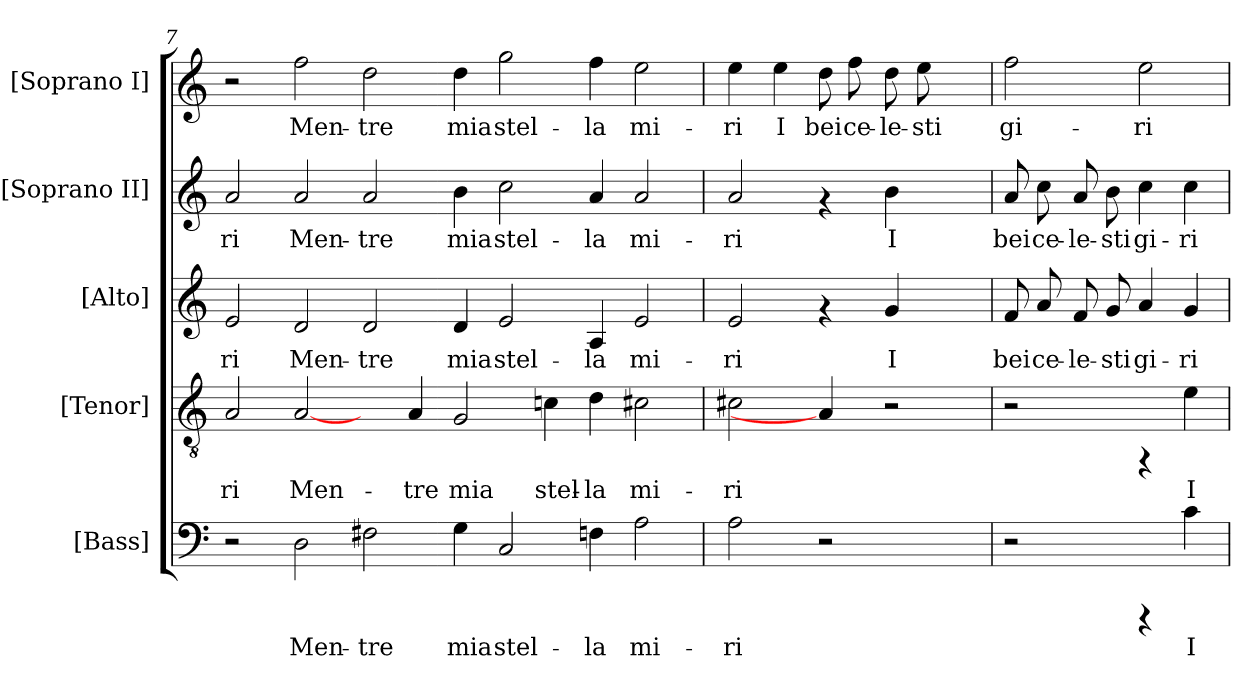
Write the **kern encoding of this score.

**kern	**text	**kern	**text	**kern	**text	**kern	**text	**kern	**text
*part5	*part5	*part4	*part4	*part3	*part3	*part2	*part2	*part1	*part1
*staff5	*staff5	*staff4	*staff4	*staff3	*staff3	*staff2	*staff2	*staff1	*staff1
*I"[Bass]	*	*I"[Tenor]	*	*I"[Alto]	*	*I"[Soprano II]	*	*I"[Soprano I]	*
*clefF4	*	*clefGv2	*	*clefG2	*	*clefG2	*	*clefG2	*
*k[]	*	*k[]	*	*k[]	*	*k[]	*	*k[]	*
*C:	*	*C:	*	*C:	*	*C:	*	*C:	*
=7	=7	=7	=7	=7	=7	=7	=7	=7	=7
!	!	!	!LO:LY:b:cj	!	!LO:LY:b:cj	!	!LO:LY:b:cj	!	!
2r	.	2A/	-ri	2e/	-ri	2a/	-ri	2r	.
!	!LO:LY:b:cj	!	!LO:LY:b:cj	!	!LO:LY:b:cj	!	!LO:LY:b:cj	!	!LO:LY:b:cj
2D\	Men-	[2A/	Men-	2d/	Men-	2a/	Men-	2ff\	Men-
!	!LO:LY:b:cj	!	!	!	!LO:LY:b:cj	!	!LO:LY:b:cj	!	!LO:LY:b:cj
2F#X\	-tre	4ryy	.	2d/	-tre	2a/	-tre	2dd\	-tre
!	!	!	!LO:LY:b:cj	!	!	!	!	!	!
.	.	4A/	-tre	.	.	.	.	.	.
!	!LO:LY:b:cj	!	!LO:LY:b:cj	!	!LO:LY:b:cj	!	!LO:LY:b:cj	!	!LO:LY:b:cj
4G\	mia	2G/	mia	4d/	mia	4b\	mia	4dd\	mia
!	!LO:LY:b:cj	!	!	!	!LO:LY:b:cj	!	!LO:LY:b:cj	!	!LO:LY:b:cj
2C/	stel-	.	.	2e/	stel-	2cc\	stel-	2gg\	stel-
!	!	!	!LO:LY:b:cj	!	!	!	!	!	!
.	.	4cn\	stel-	.	.	.	.	.	.
!	!LO:LY:b:cj	!	!LO:LY:b:cj	!	!LO:LY:b:cj	!	!LO:LY:b:cj	!	!LO:LY:b:cj
4Fn\	-la	4d\	-la	4A/	-la	4a/	-la	4ff\	-la
!	!LO:LY:b:cj	!	!LO:LY:b:cj	!	!LO:LY:b:cj	!	!LO:LY:b:cj	!	!LO:LY:b:cj
2A\	mi-	2c#X\	mi-	2e/	mi-	2a/	mi-	2ee\	mi-
=8	=8	=8	=8	=8	=8	=8	=8	=8	=8
!	!LO:LY:b:cj	!	!LO:LY:b:cj	!	!LO:LY:b:cj	!	!LO:LY:b:cj	!	!LO:LY:b:cj
2A\	-ri	2c#X\	-ri	2e/	-ri	2a/	-ri	4ee\	-ri
!	!	!	!	!	!	!	!	!	!LO:LY:b:cj
.	.	.	.	.	.	.	.	4ee\	I
!	!	!	!	!	!	!	!	!	!LO:LY:b:cj
2r	.	4A/]	.	4rf	.	4rf	.	8dd\	bei
!	!	!	!	!	!	!	!	!	!LO:LY:b:cj
.	.	.	.	.	.	.	.	8ff\	ce-
!	!	!	!	!	!LO:LY:b:cj	!	!LO:LY:b:cj	!	!LO:LY:b:cj
.	.	2r	.	4g/	I	4b\	I	8dd\	-le-
!	!	!	!	!	!	!	!	!	!LO:LY:b:cj
.	.	.	.	.	.	.	.	8ee\	-sti
4ryy	.	.	.	4ryy	.	4ryy	.	4ryy	.
!!LO:PB:g=z
=9	=9	=9	=9	=9	=9	=9	=9	=9	=9
!	!	!	!	!	!LO:LY:b:cj	!	!LO:LY:b:cj	!	!LO:LY:b:cj
2r	.	2r	.	8f/	bei	8a/	bei	2ff\	gi-
!	!	!	!	!	!LO:LY:b:cj	!	!LO:LY:b:cj	!	!
.	.	.	.	8a/	ce-	8cc\	ce-	.	.
!	!	!	!	!	!LO:LY:b:cj	!	!LO:LY:b:cj	!	!
.	.	.	.	8f/	-le-	8a/	-le-	.	.
!	!	!	!	!	!LO:LY:b:cj	!	!LO:LY:b:cj	!	!
.	.	.	.	8g/	-sti	8b\	-sti	.	.
!	!	!	!	!	!LO:LY:b:cj	!	!LO:LY:b:cj	!	!LO:LY:b:cj
4rCCC	.	4rFF	.	4a/	gi-	4cc\	gi-	2ee\	-ri
!	!LO:LY:b:cj	!	!LO:LY:b:cj	!	!LO:LY:b:cj	!	!LO:LY:b:cj	!	!
4c\	I	4e\	I	4g/	-ri	4cc\	-ri	.	.
=	=	=	=	=	=	=	=	=	=
*-	*-	*-	*-	*-	*-	*-	*-	*-	*-
